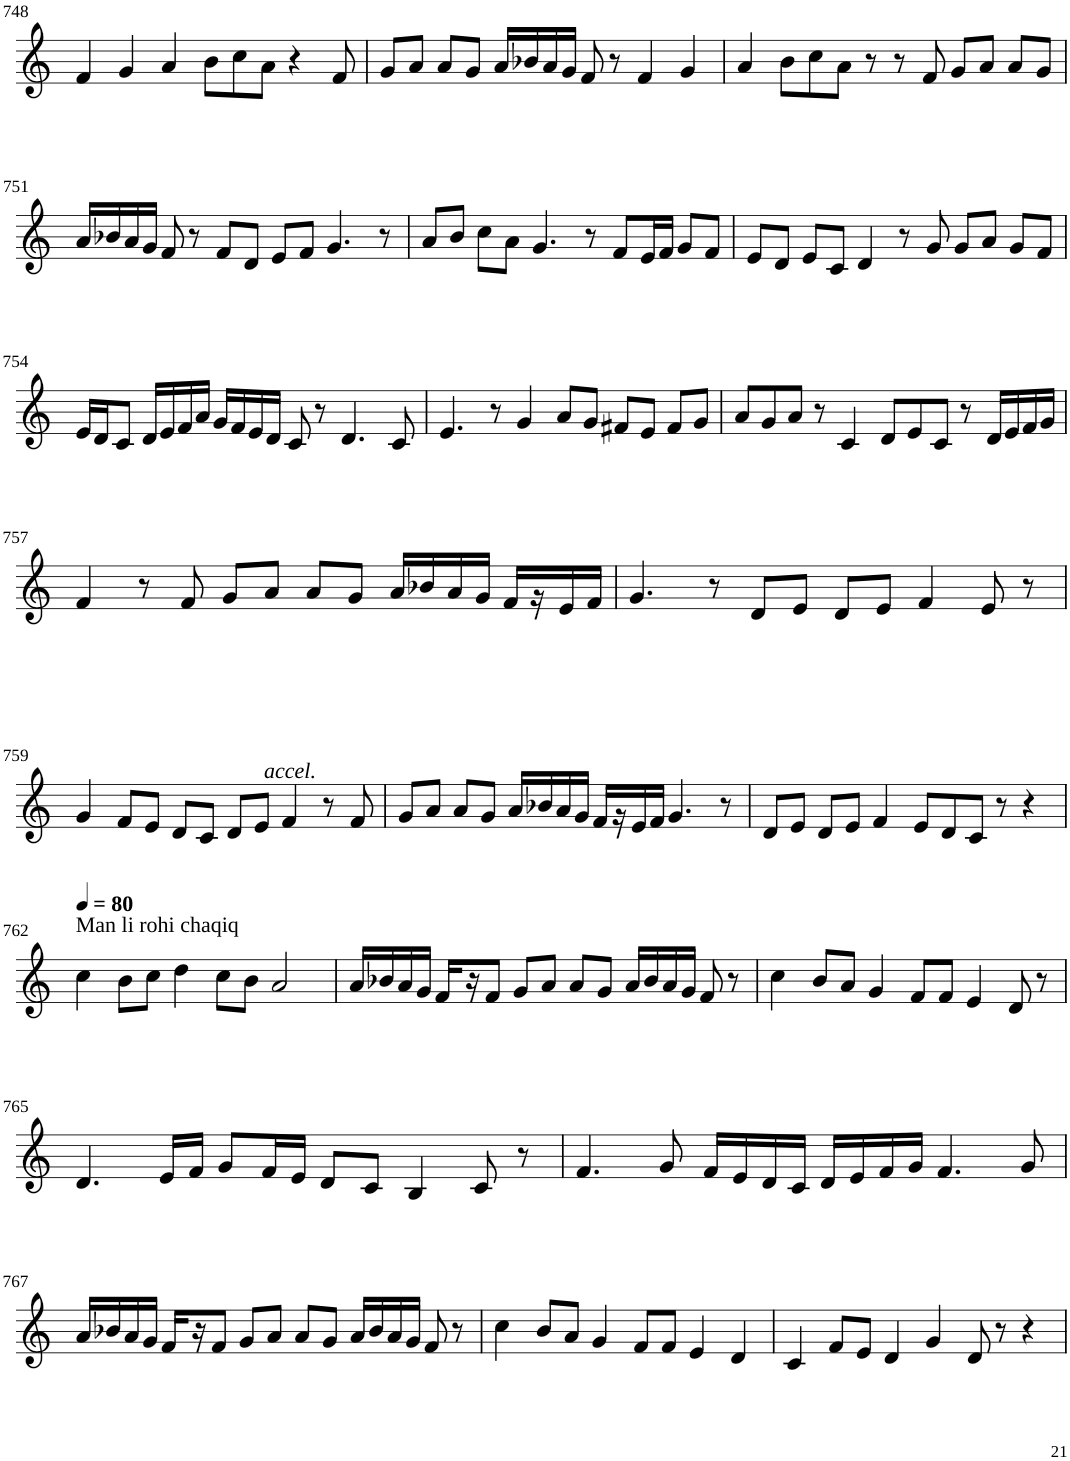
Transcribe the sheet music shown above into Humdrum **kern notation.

**kern
*part1
*staff1
*I"Violin
!!LO:PB:g=z
*clefG2
*k[]
*M6/4
=748
4f/
4g/
4a/
8b\L
8cc\
8a\J
4r
8f/
=749
8g/L
8a/J
8a/L
8g/J
16a/LL
16b-X/
16a/
16g/JJ
8f/
8r
4f/
4g/
=750
4a/
8b\L
8cc\
8a\J
8r
8r
8f/
8g/L
8a/J
8a/L
8g/J
!!LO:LB:g=z
=751
16a/LL
16b-X/
16a/
16g/JJ
8f/
8r
8f/L
8d/J
8e/L
8f/J
4.g/
8r
=752
8a/L
8b/J
8cc\L
8a\J
4.g/
8r
8f/L
16e/L
16f/JJ
8g/L
8f/J
=753
8e/L
8d/J
8e/L
8c/J
4d/
8r
8g/
8g/L
8a/J
8g/L
8f/J
!!LO:LB:g=z
=754
16e/LL
16d/J
8c/J
16d/LL
16e/
16f/
16a/JJ
16g/LL
16f/
16e/
16d/JJ
8c/
8r
4.d/
8c/
=755
4.e/
8r
4g/
8a/L
8g/J
8f#X/L
8e/J
8f#/L
8g/J
=756
8a/L
8g/
8a/J
8r
4c/
8d/L
8e/
8c/J
8r
16d/LL
16e/
16f/
16g/JJ
!!LO:LB:g=z
=757
4f/
8r
8f/
8g/L
!LO:TX:b:i:t=accel.
8a/J
8a/L
8g/J
16a/LL
16b-X/
16a/
16g/JJ
16f/LL
16r
16e/
16f/JJ
=758
4.g/
8r
8d/L
8e/J
8d/L
8e/J
4f/
8e/
8r
!!LO:LB:g=z
=759
4g/
8f/L
8e/J
8d/L
8c/J
8d/L
8e/J
4f/
8r
8f/
=760
8g/L
8a/J
8a/L
8g/J
16a/LL
16b-X/
16a/
16g/JJ
16f/LL
16r
16e/
16f/JJ
4.g/
8r
=761
8d/L
8e/J
8d/L
8e/J
4f/
8e/L
8d/
8c/J
8r
4r
!!LO:LB:g=z
=762
*MM80
!LO:TX:a:t=Man li rohi chaqiq
4cc\
8b\L
8cc\J
4dd\
8cc\L
8b\J
2a/
=763
16a/LL
16b-X/
16a/
16g/JJ
16f/LL
16r
8f/J
8g/L
8a/J
8a/L
8g/J
16a/LL
16b-/
16a/
16g/JJ
8f/
8r
=764
4cc\
8b/L
8a/J
4g/
8f/L
8f/J
4e/
8d/
8r
!!LO:LB:g=z
=765
4.d/
16e/LL
16f/JJ
8g/L
16f/L
16e/JJ
8d/L
8c/J
4B/
8c/
8r
=766
4.f/
8g/
16f/LL
16e/
16d/
16c/JJ
16d/LL
16e/
16f/
16g/JJ
4.f/
8g/
!!LO:LB:g=z
=767
16a/LL
16b-X/
16a/
16g/JJ
16f/LL
16r
8f/J
8g/L
8a/J
8a/L
8g/J
16a/LL
16b-/
16a/
16g/JJ
8f/
8r
=768
4cc\
8b/L
8a/J
4g/
8f/L
8f/J
4e/
4d/
=769
4c/
8f/L
8e/J
4d/
4g/
8d/
8r
4r
=
*-
